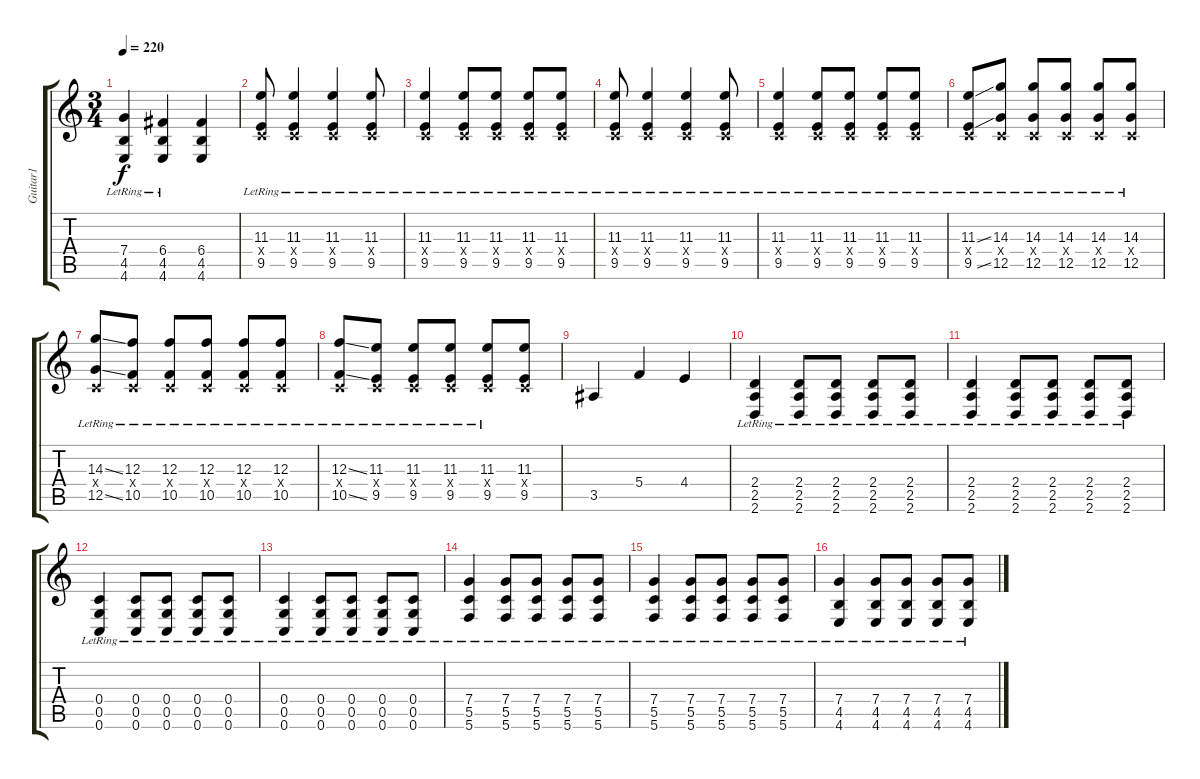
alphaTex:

\track ("Guitar1" "Guitar1") {instrument distortionguitar}
\staff {score tabs}
\tuning (D4 A3 F3 C3 G2 C2) {hide}
\ts (3 4)
\tempo 220
\clef g2
\ks c
(7.4{lr} 4.5{lr} 4.6{lr}).4{dy f} (6.4{lr} 4.5{lr} 4.6{lr}).4 (6.4 4.5 4.6).4 |
(11.3{lr} 0.4{x} 9.5{lr}).8 (11.3{lr} 0.4{x} 9.5{lr}).4 (11.3{lr} 0.4{x} 9.5{lr}).4 (11.3{lr} 0.4{x} 9.5{lr}).8 |
(11.3{lr} 0.4{x} 9.5{lr}).4 (11.3{lr} 0.4{x} 9.5{lr}).8 (11.3{lr} 0.4{x} 9.5{lr}).8 (11.3{lr} 0.4{x} 9.5{lr}).8 (11.3{lr} 0.4{x} 9.5{lr}).8 |
(11.3{lr} 0.4{x} 9.5{lr}).8 (11.3{lr} 0.4{x} 9.5{lr}).4 (11.3{lr} 0.4{x} 9.5{lr}).4 (11.3{lr} 0.4{x} 9.5{lr}).8 |
(11.3{lr} 0.4{x} 9.5{lr}).4 (11.3{lr} 0.4{x} 9.5{lr}).8 (11.3{lr} 0.4{x} 9.5{lr}).8 (11.3{lr} 0.4{x} 9.5{lr}).8 (11.3{lr} 0.4{x} 9.5{lr}).8 |
(11.3{ss lr} 0.4{x} 9.5{ss lr}).8 (14.3{lr} 0.4{x} 12.5{lr}).8 (14.3{lr} 0.4{x} 12.5{lr}).8 (14.3{lr} 0.4{x} 12.5{lr}).8 (14.3{lr} 0.4{x} 12.5{lr}).8 (14.3{lr} 0.4{x} 12.5{lr}).8 |
(14.3{ss lr} 0.4{x} 12.5{ss lr}).8 (12.3{lr} 0.4{x} 10.5{lr}).8 (12.3{lr} 0.4{x} 10.5{lr}).8 (12.3{lr} 0.4{x} 10.5{lr}).8 (12.3{lr} 0.4{x} 10.5{lr}).8 (12.3{lr} 0.4{x} 10.5{lr}).8 |
(12.3{ss lr} 0.4{x} 10.5{ss lr}).8 (11.3{lr} 0.4{x} 9.5{lr}).8 (11.3{lr} 0.4{x} 9.5{lr}).8 (11.3{lr} 0.4{x} 9.5{lr}).8 (11.3{lr} 0.4{x} 9.5{lr}).8 (11.3 0.4{x} 9.5).8 |
3.5.4 5.4.4 4.4.4 |
(2.4{lr} 2.5{lr} 2.6{lr}).4 (2.4{lr} 2.5{lr} 2.6{lr}).8 (2.4{lr} 2.5{lr} 2.6{lr}).8 (2.4{lr} 2.5{lr} 2.6{lr}).8 (2.4{lr} 2.5{lr} 2.6{lr}).8 |
(2.4{lr} 2.5{lr} 2.6{lr}).4 (2.4{lr} 2.5{lr} 2.6{lr}).8 (2.4{lr} 2.5{lr} 2.6{lr}).8 (2.4{lr} 2.5{lr} 2.6{lr}).8 (2.4{lr} 2.5{lr} 2.6{lr}).8 |
(0.4{lr} 0.5{lr} 0.6{lr}).4 (0.4{lr} 0.5{lr} 0.6{lr}).8 (0.4{lr} 0.5{lr} 0.6{lr}).8 (0.4{lr} 0.5{lr} 0.6{lr}).8 (0.4{lr} 0.5{lr} 0.6{lr}).8 |
(0.4{lr} 0.5{lr} 0.6{lr}).4 (0.4{lr} 0.5{lr} 0.6{lr}).8 (0.4{lr} 0.5{lr} 0.6{lr}).8 (0.4{lr} 0.5{lr} 0.6{lr}).8 (0.4{lr} 0.5{lr} 0.6{lr}).8 |
(7.4{lr} 5.5{lr} 5.6{lr}).4 (7.4{lr} 5.5{lr} 5.6{lr}).8 (7.4{lr} 5.5{lr} 5.6{lr}).8 (7.4{lr} 5.5{lr} 5.6{lr}).8 (7.4{lr} 5.5{lr} 5.6{lr}).8 |
(7.4{lr} 5.5{lr} 5.6{lr}).4 (7.4{lr} 5.5{lr} 5.6{lr}).8 (7.4{lr} 5.5{lr} 5.6{lr}).8 (7.4{lr} 5.5{lr} 5.6{lr}).8 (7.4{lr} 5.5{lr} 5.6{lr}).8 |
(7.4{lr} 4.5{lr} 4.6{lr}).4 (7.4{lr} 4.5{lr} 4.6{lr}).8 (7.4{lr} 4.5{lr} 4.6{lr}).8 (7.4{lr} 4.5{lr} 4.6{lr}).8 (7.4{lr} 4.5{lr} 4.6{lr}).8
